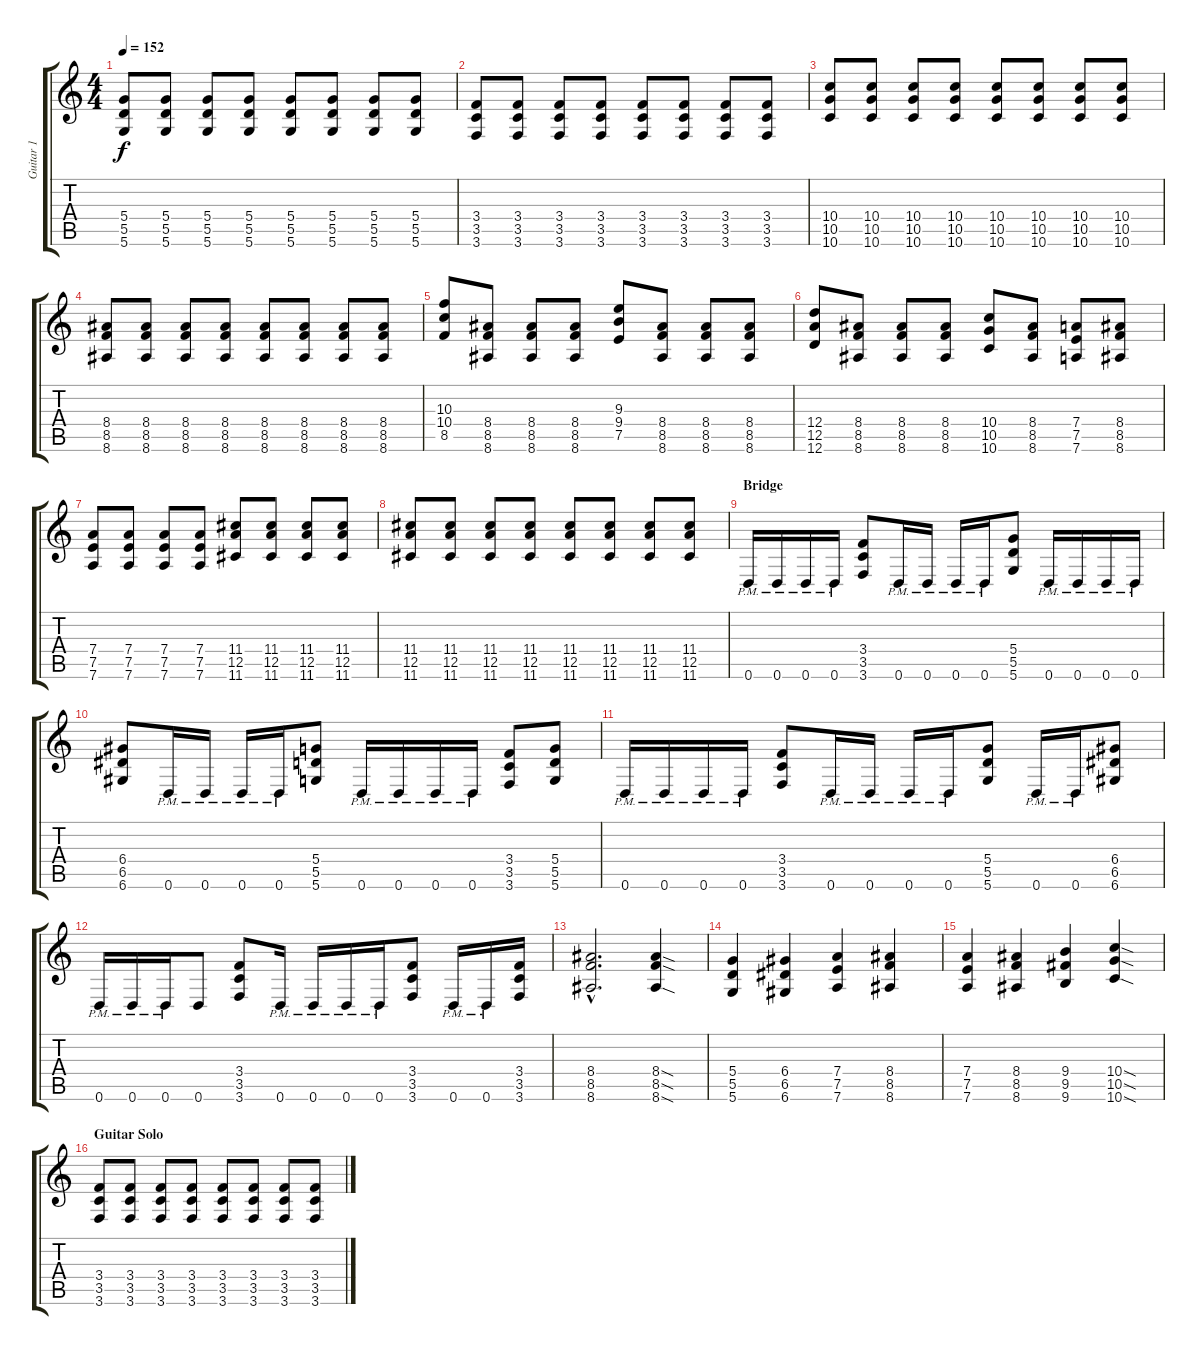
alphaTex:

\track ("Guitar 1" "Guitar 1") {instrument distortionguitar}
\staff {score tabs}
\tuning (E4 B3 G3 D3 A2 D2) {hide}
\ts (4 4)
\tempo 152
\clef g2
\ks c
(5.4 5.5 5.6).8{dy f} (5.4 5.5 5.6).8 (5.4 5.5 5.6).8 (5.4 5.5 5.6).8 (5.4 5.5 5.6).8 (5.4 5.5 5.6).8 (5.4 5.5 5.6).8 (5.4 5.5 5.6).8 |
(3.4 3.5 3.6).8 (3.4 3.5 3.6).8 (3.4 3.5 3.6).8 (3.4 3.5 3.6).8 (3.4 3.5 3.6).8 (3.4 3.5 3.6).8 (3.4 3.5 3.6).8 (3.4 3.5 3.6).8 |
(10.4 10.5 10.6).8 (10.4 10.5 10.6).8 (10.4 10.5 10.6).8 (10.4 10.5 10.6).8 (10.4 10.5 10.6).8 (10.4 10.5 10.6).8 (10.4 10.5 10.6).8 (10.4 10.5 10.6).8 |
(8.4 8.5 8.6).8 (8.4 8.5 8.6).8 (8.4 8.5 8.6).8 (8.4 8.5 8.6).8 (8.4 8.5 8.6).8 (8.4 8.5 8.6).8 (8.4 8.5 8.6).8 (8.4 8.5 8.6).8 |
(10.3 10.4 8.5).8 (8.4 8.5 8.6).8 (8.4 8.5 8.6).8 (8.4 8.5 8.6).8 (9.3 9.4 7.5).8 (8.4 8.5 8.6).8 (8.4 8.5 8.6).8 (8.4 8.5 8.6).8 |
(12.4 12.5 12.6).8 (8.4 8.5 8.6).8 (8.4 8.5 8.6).8 (8.4 8.5 8.6).8 (10.4 10.5 10.6).8 (8.4 8.5 8.6).8 (7.4 7.5 7.6).8 (8.4 8.5 8.6).8 |
(7.4 7.5 7.6).8 (7.4 7.5 7.6).8 (7.4 7.5 7.6).8 (7.4 7.5 7.6).8 (11.4 12.5 11.6).8 (11.4 12.5 11.6).8 (11.4 12.5 11.6).8 (11.4 12.5 11.6).8 |
(11.4 12.5 11.6).8 (11.4 12.5 11.6).8 (11.4 12.5 11.6).8 (11.4 12.5 11.6).8 (11.4 12.5 11.6).8 (11.4 12.5 11.6).8 (11.4 12.5 11.6).8 (11.4 12.5 11.6).8 |
\section ("" "Bridge")
0.6{pm}.16 0.6{pm}.16 0.6{pm}.16 0.6{pm}.16 (3.4 3.5 3.6).8 0.6{pm}.16 0.6{pm}.16 0.6{pm}.16 0.6{pm}.16 (5.4 5.5 5.6).8 0.6{pm}.16 0.6{pm}.16 0.6{pm}.16 0.6{pm}.16 |
(6.4 6.5 6.6).8 0.6{pm}.16 0.6{pm}.16 0.6{pm}.16 0.6{pm}.16 (5.4 5.5 5.6).8 0.6{pm}.16 0.6{pm}.16 0.6{pm}.16 0.6{pm}.16 (3.4 3.5 3.6).8 (5.4 5.5 5.6).8 |
0.6{pm}.16 0.6{pm}.16 0.6{pm}.16 0.6{pm}.16 (3.4 3.5 3.6).8 0.6{pm}.16 0.6{pm}.16 0.6{pm}.16 0.6{pm}.16 (5.4 5.5 5.6).8 0.6{pm}.16 0.6{pm}.16 (6.4 6.5 6.6).8 |
0.6{pm}.16 0.6{pm}.16 0.6{pm}.16 0.6.8 (3.4 3.5 3.6).8 0.6{pm}.16 0.6{pm}.16 0.6{pm}.16 0.6{pm}.16 (3.4 3.5 3.6).8 0.6{pm}.16 0.6{pm}.16 (3.4 3.5 3.6).16 |
(8.4{hac} 8.5{hac} 8.6{hac}).2{d} (8.4{sod} 8.5{sod} 8.6{sod}).4 |
(5.4 5.5 5.6).4 (6.4 6.5 6.6).4 (7.4 7.5 7.6).4 (8.4 8.5 8.6).4 |
(7.4 7.5 7.6).4 (8.4 8.5 8.6).4 (9.4 9.5 9.6).4 (10.4{sod} 10.5{sod} 10.6{sod}).4 |
\section ("" "Guitar Solo")
(3.4 3.5 3.6).8 (3.4 3.5 3.6).8 (3.4 3.5 3.6).8 (3.4 3.5 3.6).8 (3.4 3.5 3.6).8 (3.4 3.5 3.6).8 (3.4 3.5 3.6).8 (3.4 3.5 3.6).8
